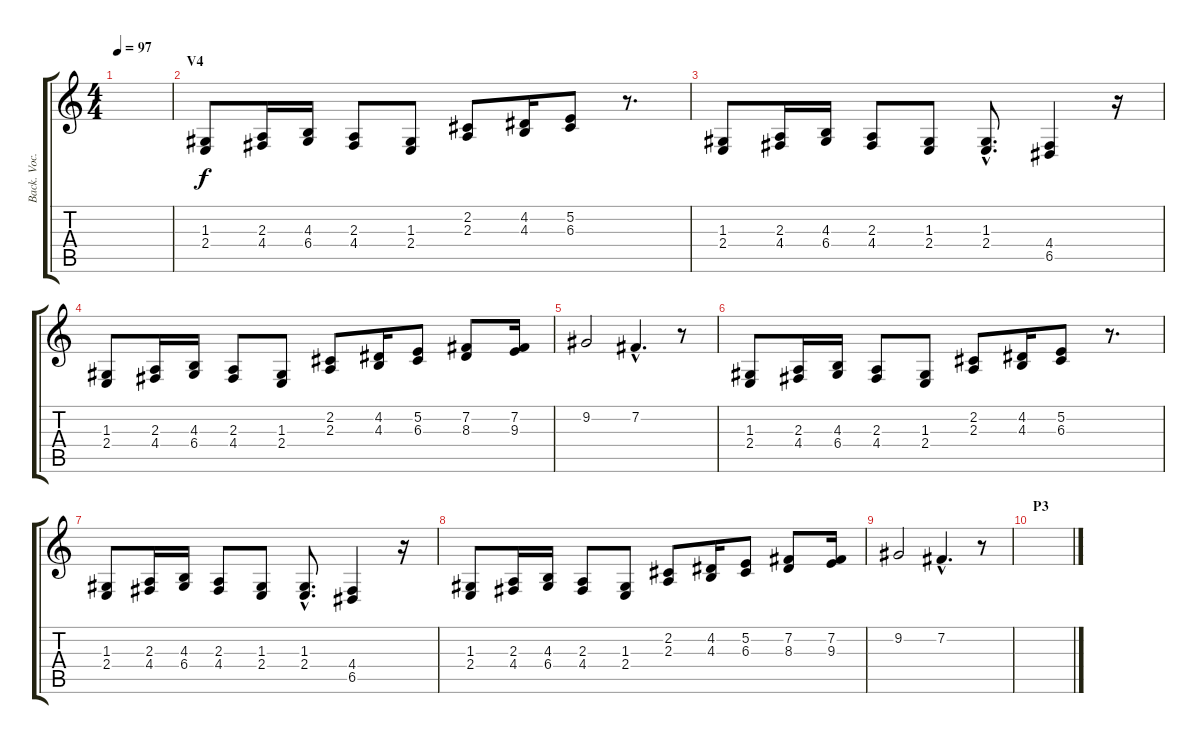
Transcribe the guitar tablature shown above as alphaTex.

\track ("Back. Voc." "Back. Voc.") {instrument choiraahs}
\staff {score tabs}
\tuning (E4 B3 G3 D3 A2 E2) {hide}
\ts (4 4)
\tempo 97
\clef g2
\ks c
|
\section ("" "V4")
(1.3 2.4).8 (2.3 4.4).16 (4.3 6.4).16 (2.3 4.4).8 (1.3 2.4).8 (2.2 2.3).8 (4.2 4.3).16 (5.2 6.3).8 r.8{d} |
(1.3 2.4).8 (2.3 4.4).16 (4.3 6.4).16 (2.3 4.4).8 (1.3 2.4).8 (1.3{hac} 2.4{hac}).8{d} (4.4 6.5).4 r.16 |
(1.3 2.4).8 (2.3 4.4).16 (4.3 6.4).16 (2.3 4.4).8 (1.3 2.4).8 (2.2 2.3).8 (4.2 4.3).16 (5.2 6.3).8 (7.2 8.3).8 (7.2 9.3).16 |
9.2.2 7.2{hac}.4{d} r.8 |
(1.3 2.4).8 (2.3 4.4).16 (4.3 6.4).16 (2.3 4.4).8 (1.3 2.4).8 (2.2 2.3).8 (4.2 4.3).16 (5.2 6.3).8 r.8{d} |
(1.3 2.4).8 (2.3 4.4).16 (4.3 6.4).16 (2.3 4.4).8 (1.3 2.4).8 (1.3{hac} 2.4{hac}).8{d} (4.4 6.5).4 r.16 |
(1.3 2.4).8 (2.3 4.4).16 (4.3 6.4).16 (2.3 4.4).8 (1.3 2.4).8 (2.2 2.3).8 (4.2 4.3).16 (5.2 6.3).8 (7.2 8.3).8 (7.2 9.3).16 |
9.2.2 7.2{hac}.4{d} r.8 |
\section ("" "P3")
